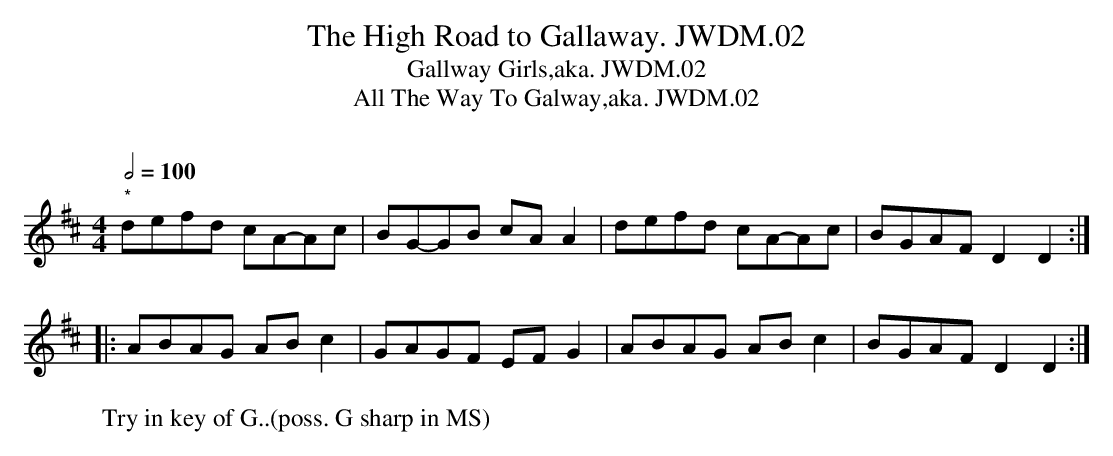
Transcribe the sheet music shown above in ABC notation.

X:1
T:High Road to Gallaway. JWDM.02, The
T:Gallway Girls,aka. JWDM.02
T:All The Way To Galway,aka. JWDM.02
M:4/4
L:1/8
Q:1/2=100
O:
K:D
"*"defd cA-Ac|BG-GB cA A2|defd cA-Ac|BGAF D2D2:|
|:ABAG AB c2|GAGF EF G2|ABAG AB c2|BGAF D2D2:|
W:Try in key of G..(poss. G sharp in MS)
